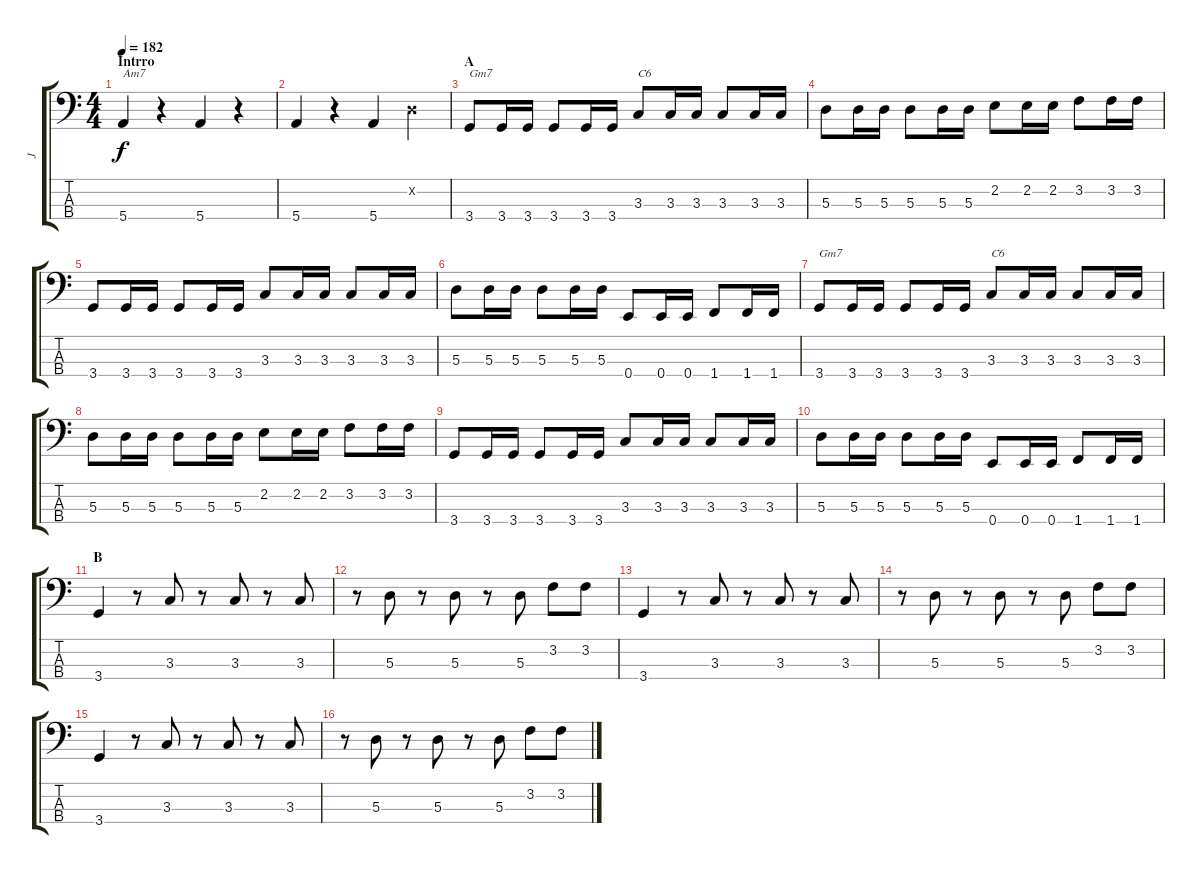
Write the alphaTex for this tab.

\track ("J" "J") {instrument electricbasspick}
\staff {score tabs}
\tuning (G2 D2 A1 E1) {hide}
\ts (4 4)
\section ("" "Intrro")
\tempo 182
\clef f4
\ks c
5.4.4{txt "Am7" dy f instrument electricbasspick} r.4 5.4.4 r.4 |
5.4.4 r.4 5.4.4 0.2{x}.4 |
\section ("" "A")
3.4.8{txt "Gm7"} 3.4.16 3.4.16 3.4.8 3.4.16 3.4.16 3.3.8{txt "C6"} 3.3.16 3.3.16 3.3.8 3.3.16 3.3.16 |
5.3.8 5.3.16 5.3.16 5.3.8 5.3.16 5.3.16 2.2.8 2.2.16 2.2.16 3.2.8 3.2.16 3.2.16 |
3.4.8 3.4.16 3.4.16 3.4.8 3.4.16 3.4.16 3.3.8 3.3.16 3.3.16 3.3.8 3.3.16 3.3.16 |
5.3.8 5.3.16 5.3.16 5.3.8 5.3.16 5.3.16 0.4.8 0.4.16 0.4.16 1.4.8 1.4.16 1.4.16 |
3.4.8{txt "Gm7"} 3.4.16 3.4.16 3.4.8 3.4.16 3.4.16 3.3.8{txt "C6"} 3.3.16 3.3.16 3.3.8 3.3.16 3.3.16 |
5.3.8 5.3.16 5.3.16 5.3.8 5.3.16 5.3.16 2.2.8 2.2.16 2.2.16 3.2.8 3.2.16 3.2.16 |
3.4.8 3.4.16 3.4.16 3.4.8 3.4.16 3.4.16 3.3.8 3.3.16 3.3.16 3.3.8 3.3.16 3.3.16 |
5.3.8 5.3.16 5.3.16 5.3.8 5.3.16 5.3.16 0.4.8 0.4.16 0.4.16 1.4.8 1.4.16 1.4.16 |
\section ("" "B")
3.4.4 r.8 3.3.8 r.8 3.3.8 r.8 3.3.8 |
r.8 5.3.8 r.8 5.3.8 r.8 5.3.8 3.2.8 3.2.8 |
3.4.4 r.8 3.3.8 r.8 3.3.8 r.8 3.3.8 |
r.8 5.3.8 r.8 5.3.8 r.8 5.3.8 3.2.8 3.2.8 |
3.4.4 r.8 3.3.8 r.8 3.3.8 r.8 3.3.8 |
r.8 5.3.8 r.8 5.3.8 r.8 5.3.8 3.2.8 3.2.8
